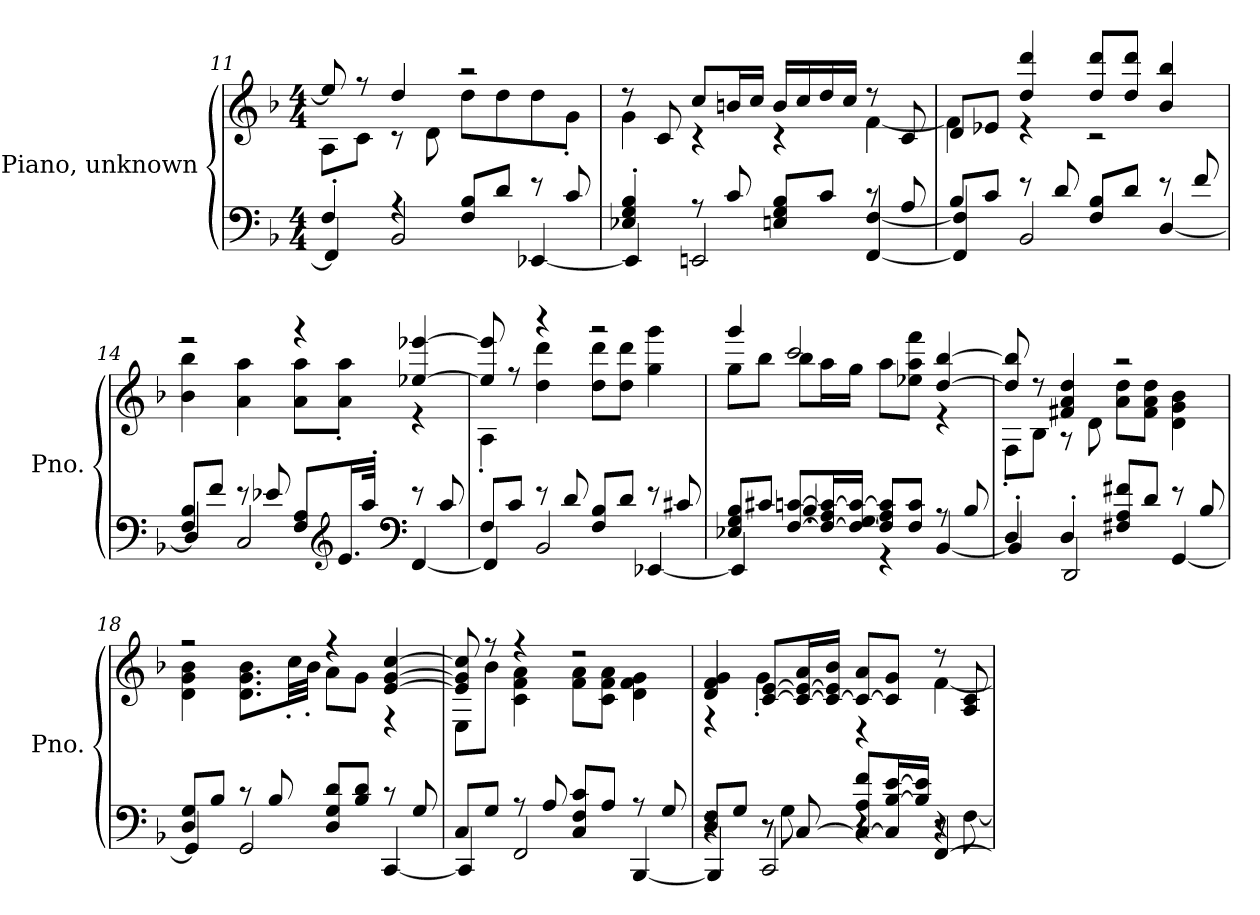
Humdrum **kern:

**kern	**kern
*part1	*part1
*staff2	*staff1
*I"Piano, unknown	*
*I'Pno.	*
*clefF4	*clefG2
*k[b-]	*k[b-]
*M4/4	*M4/4
=11	=11
*^	*^
4F'/	4FF/]	8ee-/]	8A\L
.	.	8r	8c\J
4r	2BB-/	4dd/	8r
.	.	.	8d\
8F/ 8B-/L	.	2r	8dd\L
8d/J	.	.	8dd\
8r	[4EE-X/	.	8dd\
8c/	.	.	8g'\J
=12	=12	=12	=12
4E-X/' 4G/' 4B-/'	4EE-/]	8r	4g\
.	.	8c/	.
8r	2EEn/	8cc/L	4r
8c/	.	16bn/L	.
.	.	16cc/JJ	.
8En/ 8G/ 8B-/L	.	16b/LL	4r
.	.	16cc/	.
8c/J	.	16dd/	.
.	.	16cc/JJ	.
8r	[4FF/ [4F/	8r	[4f\
8A/	.	8c/	.
!!LO:LB:g=z	!!
=13	=13	=13	=13
8B-/L	4FF/] 4F/]	8d/L	4f\]
8c/J	.	8e-X/J	.
8r	2BB-/	4dd/ 4ddd/	4r
8d/	.	.	.
8F/ 8B-/L	.	8dd/ 8ddd/L	2r
8d/J	.	8dd/ 8ddd/J	.
8r	[4D/	4b-/ 4bb-/	.
8f/	.	.	.
=14	=14	=14	=14
8F/ 8B-/L	4D/]	2r	4b-\ 4bb-\
8f/J	.	.	.
8r	2C/	.	4a\ 4aa\
8e-X/	.	.	.
8F/ 8A/L	.	4r	8a\ 8aa\L
*clefG2	*	*	*
16.e-/L	.	.	8a\' 8aa\'J
32aa'/JJk	.	.	.
*clefF4	*	*	*
8r	[4FF/	[4ee-X/ [4eee-X/	4r
8c/	.	.	.
=15	=15	=15	=15
8F/L	4FF/]	8ee-/] 8eee-/]	4A'\
8c/J	.	8r	.
8r	2BB-/	4r	4dd\ 4ddd\
8d/	.	.	.
8F/ 8B-/L	.	2r	8dd\ 8ddd\L
8d/J	.	.	8dd\ 8ddd\J
8r	[4EE-X/	.	4gg\ 4ggg\
8c#X/	.	.	.
!!LO:LB:g=z	!!
=16	=16	=16	=16
8E-X/ 8G/ 8B-/L	4EE-/]	4ggg/	8gg\L
8c#X/J	.	.	8bb-\J
[8F/ [8cn/L	4B-'/	2ccc/	8bb-\L
16F/_ 16A/ 16c/_L	.	.	16aa\L
16F/_ 16G/ 16c/_JJ	.	.	16gg\JJ
8F/] 8A/ 8c/]L	4r	.	8aa\L
8F/ 8c/J	.	.	8ee-X\ 8aa\ 8fff\J
8r	[4BB-/	[4dd/ [4bb-/	4r
8B-/	.	.	.
=17	=17	=17	=17
4D'/	4BB-/]	8dd/] 8bb-/]	8F'\L
.	.	8r	8B-\J
4D'/	2DD/	4f#X/ 4a/ 4dd/	8r
.	.	.	8d\
8F#X/ 8A/ 8f#X/L	.	2r	8a\ 8dd\L
8d/J	.	.	8f#\ 8a\ 8dd\J
8r	[4GG/	.	4d\ 4g\ 4b-\
8B-/	.	.	.
=18	=18	=18	=18
8D/ 8G/L	4GG/]	2r	4d\ 4g\ 4b-\
8B-/J	.	.	.
8r	2GG/	.	8.d\ 8.g\ 8.b-\L
8B-/	.	.	.
.	.	.	32cc'\LL
.	.	.	32b-'\JJJ
8D/ 8G/ 8d/L	.	4r	8a\L
8B-/ 8d/J	.	.	8g\J
8r	[4CC/	[4e/ [4g/ [4cc/	4r
8G/	.	.	.
!!LO:PB:g=z	!!
=19	=19	=19	=19
8C/L	4CC/]	8e/] 8g/] 8cc/]	8E\L
8G/J	.	8r	8b-\J
8r	2FF/	4r	4c\ 4f\ 4a\
8A/	.	.	.
8C/ 8F/ 8c/L	.	2r	8f\ 8a\L
8A/J	.	.	8c\ 8f\ 8a\J
8r	[4BBB-/	.	4d\ 4f\ 4g\
8G/	.	.	.
=20	=20	=20	=20
*	*^	*	*
8D/ 8F/L	4r	4BBB-/]	4d/ 4f/ 4g/	4r
8G/J	.	.	.	.
8r	8r	2CC/	[8c/ [8e/L	4g'\
[8C/	8G\	.	16c/_ 16e/_ 16a/L	.
.	.	.	16c/_ 16e/] 16b-/JJ	.
8C/_ 8A/ 8f/L	4r	.	8c/_ 8a/L	4r
16C/] [16B-/ [16e/L	.	.	8c/] 8g/J	.
16B-/] 16e/]JJ	.	.	.	.
4r	8r	[4FF/	8r	[4f\
.	[8F\	.	8A/ 8c/	.
*v	*v	*v	*	*
*	*v	*v
=	=
*-	*-
